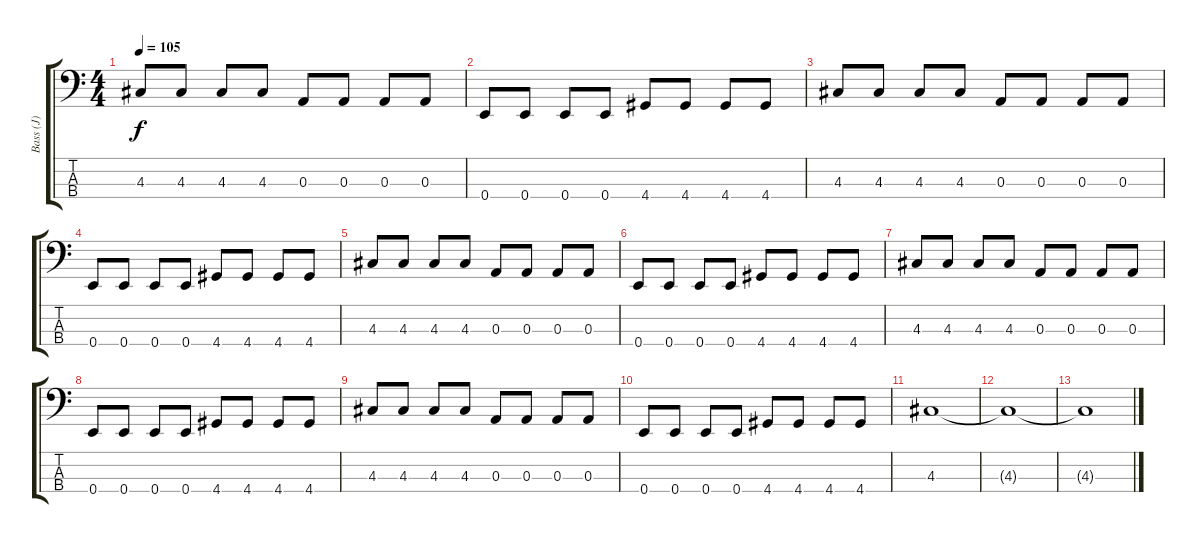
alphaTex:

\track ("Bass (J)" "Bass (J)") {instrument electricbasspick}
\staff {score tabs}
\tuning (G2 D2 A1 E1) {hide}
\ts (4 4)
\tempo 105
\clef f4
\ks c
4.3.8{dy f} 4.3.8 4.3.8 4.3.8 0.3.8 0.3.8 0.3.8 0.3.8 |
0.4.8 0.4.8 0.4.8 0.4.8 4.4.8 4.4.8 4.4.8 4.4.8 |
4.3.8 4.3.8 4.3.8 4.3.8 0.3.8 0.3.8 0.3.8 0.3.8 |
0.4.8 0.4.8 0.4.8 0.4.8 4.4.8 4.4.8 4.4.8 4.4.8 |
4.3.8 4.3.8 4.3.8 4.3.8 0.3.8 0.3.8 0.3.8 0.3.8 |
0.4.8 0.4.8 0.4.8 0.4.8 4.4.8 4.4.8 4.4.8 4.4.8 |
4.3.8 4.3.8 4.3.8 4.3.8 0.3.8 0.3.8 0.3.8 0.3.8 |
0.4.8 0.4.8 0.4.8 0.4.8 4.4.8 4.4.8 4.4.8 4.4.8 |
4.3.8 4.3.8 4.3.8 4.3.8 0.3.8 0.3.8 0.3.8 0.3.8 |
0.4.8 0.4.8 0.4.8 0.4.8 4.4.8 4.4.8 4.4.8 4.4.8 |
4.3.1 |
4.3{t}.1 |
4.3{t}.1
